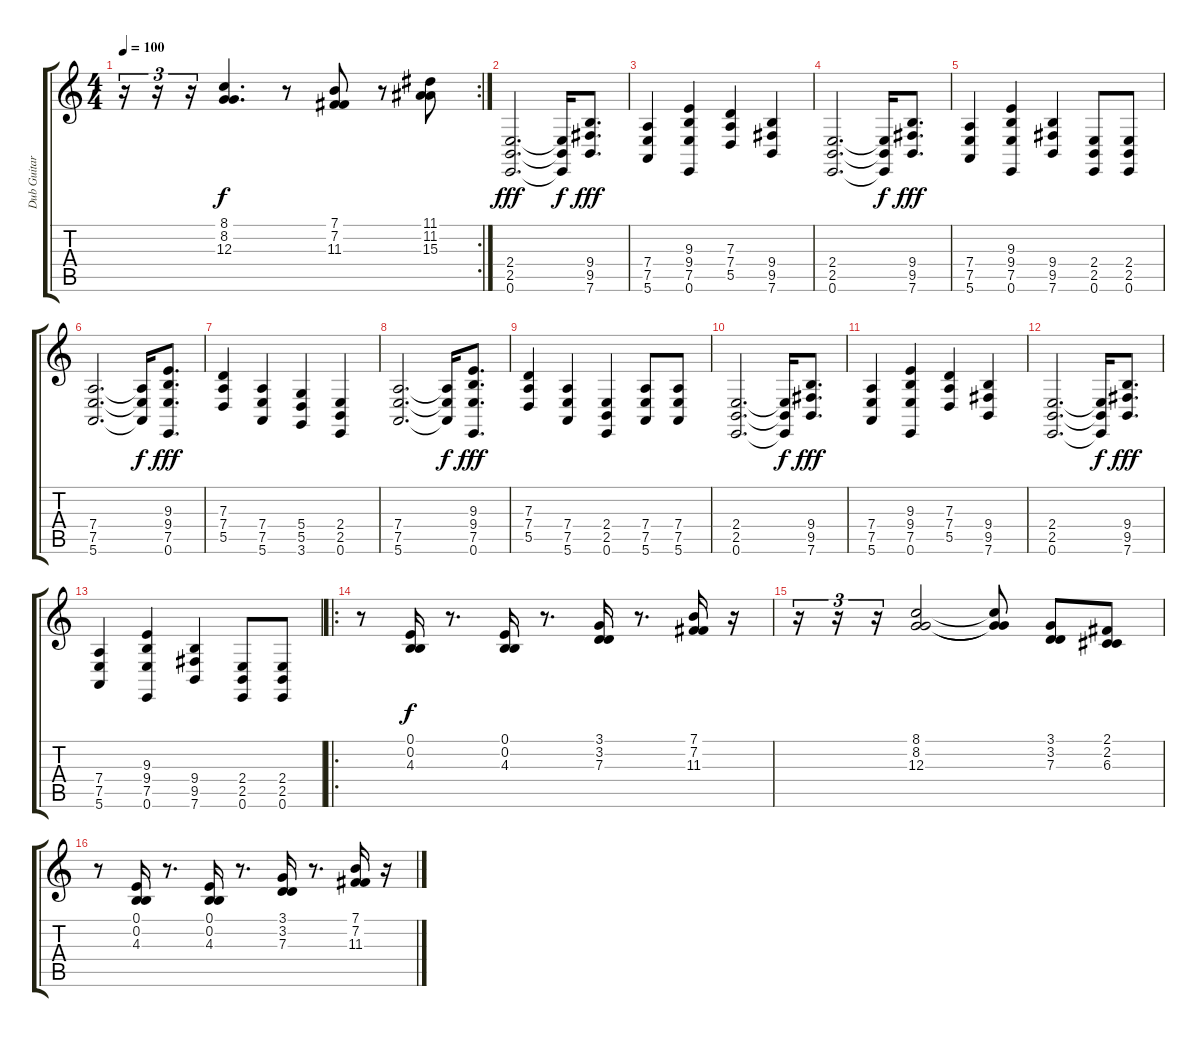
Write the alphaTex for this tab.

\track ("Dub Guitar" "Dub Guitar") {instrument stringensemble1}
\staff {score tabs}
\tuning (E4 B3 G3 D3 A2 E2) {hide}
\rc 2
\ts (4 4)
\tempo 100
\clef g2
\ks c
r.16{tu (3 2) dy f} r.16{tu (3 2)} r.16{tu (3 2)} (8.1 8.2 12.3).4{d} r.8 (7.1 7.2 11.3).8 r.8 (11.1 11.2 15.3).8 |
(2.4 2.5 0.6).2{d dy fff volume 14 balance 8 instrument distortionguitar} (2.4{t} 2.5{t} 0.6{t}).16{dy f} (9.4 9.5 7.6).8{d dy fff} |
(7.4 7.5 5.6).4 (9.3 9.4 7.5 0.6).4 (7.3 7.4 5.5).4 (9.4 9.5 7.6).4 |
(2.4 2.5 0.6).2{d} (2.4{t} 2.5{t} 0.6{t}).16{dy f} (9.4 9.5 7.6).8{d dy fff} |
(7.4 7.5 5.6).4 (9.3 9.4 7.5 0.6).4 (9.4 9.5 7.6).4 (2.4 2.5 0.6).8 (2.4 2.5 0.6).8 |
(7.4 7.5 5.6).2{d} (7.4{t} 7.5{t} 5.6{t}).16{dy f} (9.3 9.4 7.5 0.6).8{d dy fff} |
(7.3 7.4 5.5).4 (7.4 7.5 5.6).4 (5.4 5.5 3.6).4 (2.4 2.5 0.6).4 |
(7.4 7.5 5.6).2{d} (7.4{t} 7.5{t} 5.6{t}).16{dy f} (9.3 9.4 7.5 0.6).8{d dy fff} |
(7.3 7.4 5.5).4 (7.4 7.5 5.6).4 (2.4 2.5 0.6).4 (7.4 7.5 5.6).8 (7.4 7.5 5.6).8 |
(2.4 2.5 0.6).2{d} (2.4{t} 2.5{t} 0.6{t}).16{dy f} (9.4 9.5 7.6).8{d dy fff} |
(7.4 7.5 5.6).4 (9.3 9.4 7.5 0.6).4 (7.3 7.4 5.5).4 (9.4 9.5 7.6).4 |
(2.4 2.5 0.6).2{d} (2.4{t} 2.5{t} 0.6{t}).16{dy f} (9.4 9.5 7.6).8{d dy fff} |
(7.4 7.5 5.6).4 (9.3 9.4 7.5 0.6).4 (9.4 9.5 7.6).4 (2.4 2.5 0.6).8 (2.4 2.5 0.6).8 |
\ro
r.8{volume 13 balance 8 instrument stringensemble1} (0.1 0.2 4.3).16{dy f} r.8{d} (0.1 0.2 4.3).16 r.8{d} (3.1 3.2 7.3).16 r.8{d} (7.1 7.2 11.3).16 r.16 |
r.16{tu (3 2)} r.16{tu (3 2)} r.16{tu (3 2)} (8.1 8.2 12.3).2 (8.1{t} 8.2{t} 12.3{t}).8 (3.1 3.2 7.3).8 (2.1 2.2 6.3).8 |
r.8 (0.1 0.2 4.3).16 r.8{d} (0.1 0.2 4.3).16 r.8{d} (3.1 3.2 7.3).16 r.8{d} (7.1 7.2 11.3).16 r.16
